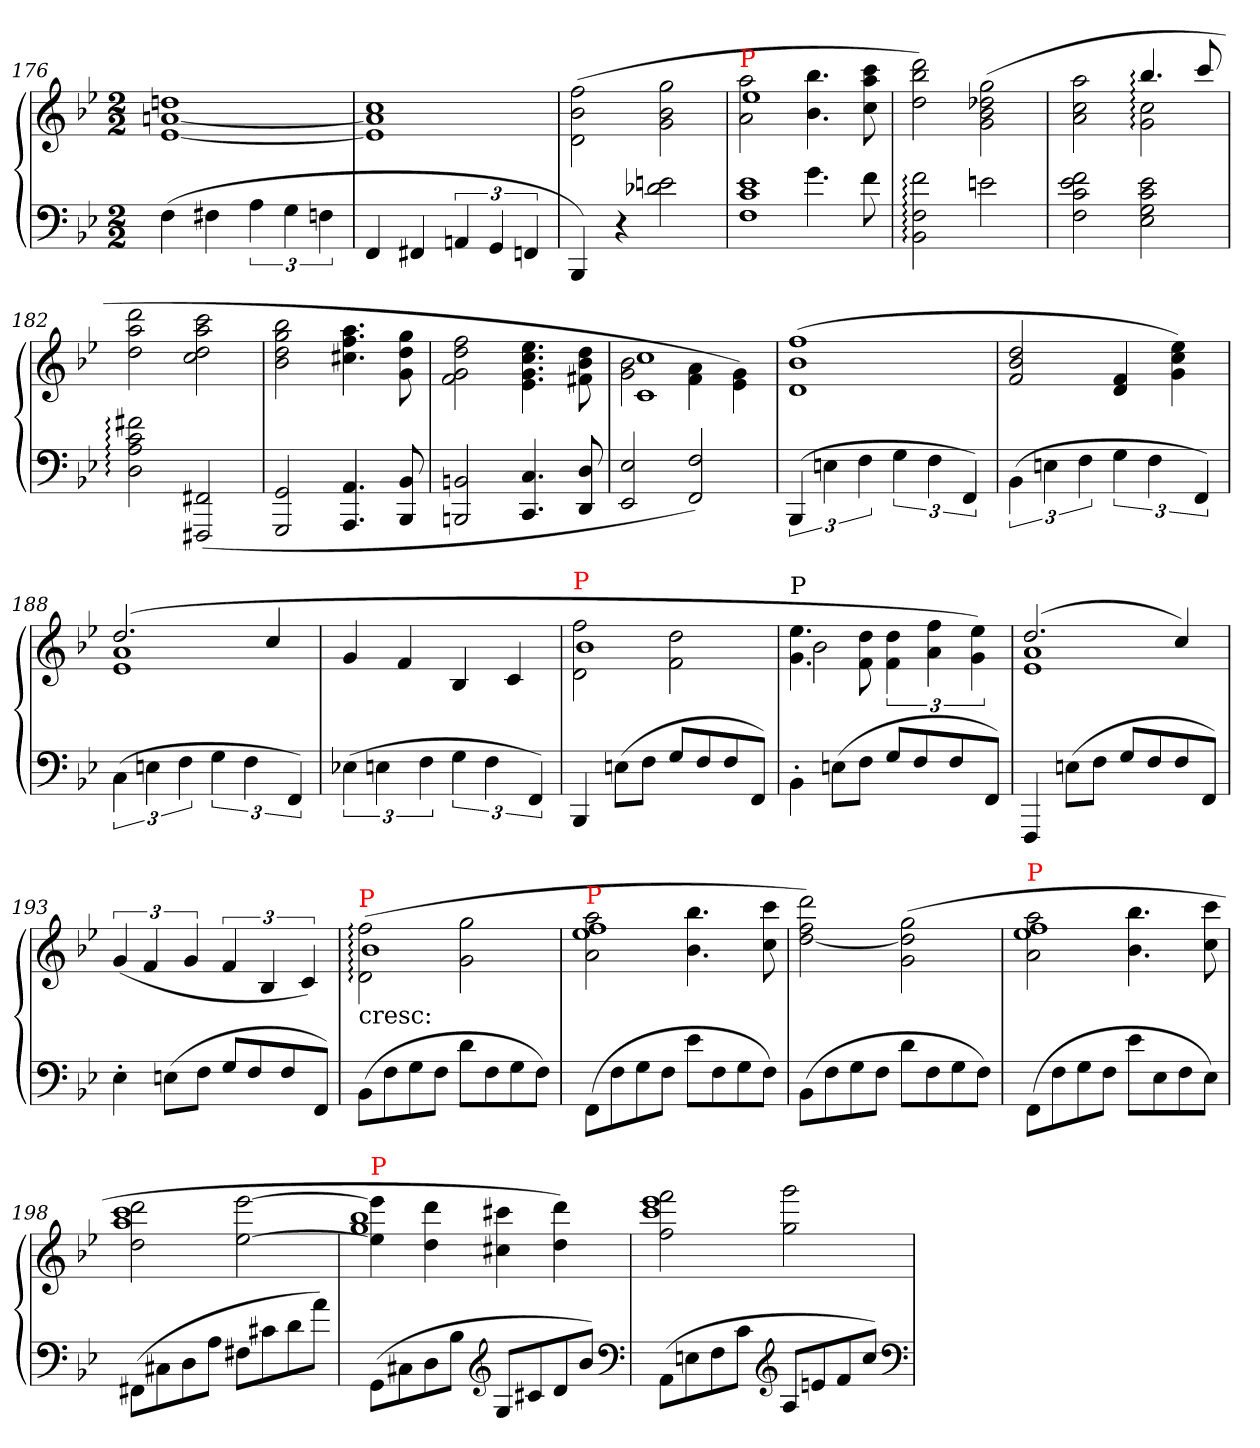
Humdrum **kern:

**kern	**kern
*part1	*part1
*staff2	*staff1
*clefF4	*clefG2
*k[b-e-]	*k[b-e-]
*M2/2	*M2/2
=176	=176
(>4F\	1ddn [1an [1e-
4F#X\	.
6A\	.
6G\	.
6Fn\	.
=177	=177
4FF/	1cc 1a] 1e-]
4FF#X/	.
6AAn/	.
6GG/	.
6FFn/	.
=178	=178
4BBB-/)	(>2ff\ 2b-\ 2d\
4r	.
2en\ 2d-X\	2gg\ 2b-\ 2g\
=179	=179
*^	*^
!	!	!LO:TX:a:color=red:t=P	!
1e- 1c 1F	2ryy	2aa\ 2a\	1ee-
.	4.g\	4.bb-\ 4.b-\	.
.	8f\	8ccc\ 8aa\ 8cc\	.
*v	*v	*	*
*	*v	*v
=180	=180
2f:\ 2F:\ 2BB-:\	2ddd\ 2bb-\ 2dd\)
2en\	(>2gg\ 2dd-X\ 2b-\ 2g\
=181	=181
*	*^
2f\ 2e-\ 2c\ 2F\	2aa\ 2cc\ 2a\	2ryy
2e-\ 2c\ 2G\ 2E-\	4.bb-:/	2cc:\ 2g:\
.	8ccc/	.
*	*v	*v
=182	=182
2f#X:\ 2c:\ 2A:\ 2D:\	2ddd\ 2aa\ 2dd\
(<2FF#X/ 2FFF#X/	2ccc\ 2aa\ 2dd\ 2cc\
=183	=183
2GG/ 2GGG/	2bb-\ 2gg\ 2dd\ 2b-\
4.AA/ 4.AAA/	4.aa\ 4.ff\ 4.cc#X\
8BB-/ 8BBB-/	8gg\ 8dd\ 8g\
=184	=184
2BBn/ 2BBBn/	2ff\ 2dd\ 2g\ 2f\
4.C/ 4.CC/	4.ee-\ 4.cc\ 4.g\ 4.e-\
8D/ 8DD/	8dd\ 8b-\ 8f#X\
=185	=185
*	*^
2E-/ 2EE-/	2b-\ 2g\	1cc 1c
2F/ 2FF/)	4a\ 4f\	.
.	4g\ 4e-\)	.
*	*v	*v
=186	=186
(>6BBB-/	(>1ff 1b- 1d
6En\	.
6F\	.
6G\	.
6F\	.
6FF/)	.
=187	=187
(>6BB-\	2dd/ 2b-/ 2f/
6En\	.
6F\	.
6G\	4f/ 4d/
6F\	.
.	4ee-\ 4cc\ 4g\)
6FF/)	.
=188	=188
*	*^
(>6C\	(>2.dd/	1a 1e-
6En\	.	.
6F\	.	.
6G\	.	.
6F\	.	.
.	4cc/	.
6FF/)	.	.
*	*v	*v
=189	=189
(>6E-X\	4g/
6En\	.
.	4f/
6F\	.
6G\	4B-/
6F\	.
.	4c/
6FF/)	.
=190	=190
*	*^
!	!LO:TX:a:color=red:t=P	!
4BBB-/	2ff\ 2d\	1b-
(>8En\L	.	.
8FJ	.	.
8GL	2dd\ 2f\	.
8F	.	.
8F	.	.
8FFJ)	.	.
=191	=191	=191
!	!LO:TX:a:t=P	!
4BB-'>\	4.ee-\ 4.g\	2b-\
(>8En\L	.	.
8FJ	8dd\ 8f\	.
8GL	6dd\ 6f\	2ryy
8F	.	.
.	6ff\ 6a\	.
8F	.	.
.	6ee-\ 6g\)	.
8FFJ)	.	.
=192	=192	=192
4FFF/	(>2.dd/	1a 1e-
(>8En\L	.	.
8FJ	.	.
8GL	.	.
8F	.	.
8F	4cc/)	.
8FFJ)	.	.
*	*v	*v
=193	=193
4E-'>\	(<6g/
.	6f/
(>8En\L	.
.	6g/
8FJ	.
8GL	6f/
8F	.
.	6B-
8F	.
.	6c)
8FFJ)	.
=194	=194
*	*^
!	!LO:TX:c:t=cresc&colon;	!
!	!LO:TX:a:color=red:t=P	!
(>8BB-\L	(>2ff:\ 2d:\	1b-
8F	.	.
8G	.	.
8FJ	.	.
8d\L	2gg\ 2g\	.
8F	.	.
8G	.	.
8FJ)	.	.
=195	=195	=195
!	!LO:TX:a:color=red:t=P	!
(>8FF\L	2aa\ 2a\	1ff 1ee-
8F	.	.
8G	.	.
8FJ	.	.
8e-\L	4.bb-\ 4.b-\	.
8F	.	.
8G	.	.
8FJ)	8ccc\ 8cc\	.
*	*v	*v
=196	=196
(>8BB-\L	2ddd\ 2ff\ [2dd\)
8F	.
8G	.
8FJ	.
8d\L	(>2gg\ 2dd]\ 2g\
8F	.
8G	.
8FJ)	.
=197	=197
*	*^
!	!LO:TX:a:color=red:t=P	!
(>8FF\L	2aa\ 2a\	1ff 1ee-
8F	.	.
8G	.	.
8FJ	.	.
8e-\L	4.bb-\ 4.b-\	.
8E-	.	.
8F	.	.
8E-J)	8ccc\ 8cc\	.
=198	=198	=198
(>8FF#X\L	2ddd\ 2dd\	1ccc 1aa
8C#	.	.
8D	.	.
8AJ	.	.
8F#\L	[2eee-\ [2ee-\	.
8c#	.	.
8d	.	.
8aJ)	.	.
=199	=199	=199
!	!LO:TX:a:color=red:t=P	!
(>8GG\L	4eee-]\ 4ee-]\	1bb- 1gg
8C#X	.	.
8D	4ddd\ 4dd\	.
8B-J	.	.
*clefG2	*	*
8G/L	4ccc#X\ 4cc#X\	.
8c#X	.	.
8d	4ddd\ 4dd\)	.
8b-J)	.	.
*clefF4	*	*
=200	=200	=200
(>8AA\L	2fff\ 2ff\	1eee- 1ccc
8En	.	.
8F	.	.
8cJ	.	.
*clefG2	*	*
8A/L	2ggg\ 2gg\	.
8en	.	.
8f	.	.
8ccJ)	.	.
*	*v	*v
*clefF4	*
=	=
*-	*-
